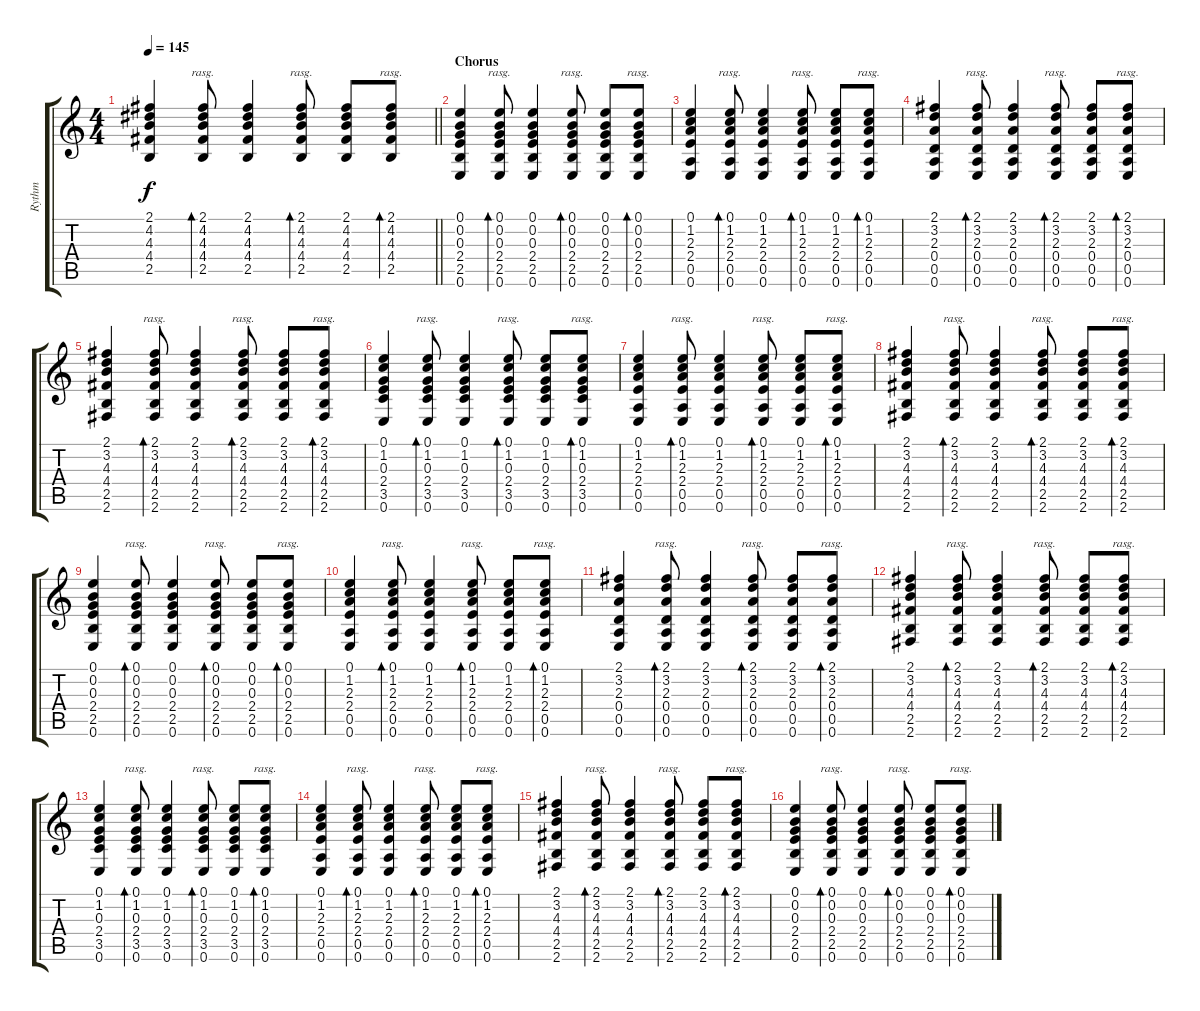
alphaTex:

\track ("Rythm" "Rythm") {instrument acousticguitarsteel}
\staff {score tabs}
\tuning (E4 B3 G3 D3 A2 E2) {hide}
\ts (4 4)
\tempo 145
\clef g2
\barLineRight lightlight
\ks c
(2.1 4.2 4.3 4.4 2.5).4{dy f} (2.1 4.2 4.3 4.4 2.5).8{bd 30 rasg ii} (2.1 4.2 4.3 4.4 2.5).4 (2.1 4.2 4.3 4.4 2.5).8{bd 30 rasg ii} (2.1 4.2 4.3 4.4 2.5).8 (2.1 4.2 4.3 4.4 2.5).8{bd 30 rasg ii} |
\section ("" "Chorus")
(0.1 0.2 0.3 2.4 2.5 0.6).4 (0.1 0.2 0.3 2.4 2.5 0.6).8{bd 30 rasg ii} (0.1 0.2 0.3 2.4 2.5 0.6).4 (0.1 0.2 0.3 2.4 2.5 0.6).8{bd 30 rasg ii} (0.1 0.2 0.3 2.4 2.5 0.6).8 (0.1 0.2 0.3 2.4 2.5 0.6).8{bd 30 rasg ii} |
(0.1 1.2 2.3 2.4 0.5 0.6).4 (0.1 1.2 2.3 2.4 0.5 0.6).8{bd 30 rasg ii} (0.1 1.2 2.3 2.4 0.5 0.6).4 (0.1 1.2 2.3 2.4 0.5 0.6).8{bd 30 rasg ii} (0.1 1.2 2.3 2.4 0.5 0.6).8 (0.1 1.2 2.3 2.4 0.5 0.6).8{bd 30 rasg ii} |
(2.1 3.2 2.3 0.4 0.5 0.6).4 (2.1 3.2 2.3 0.4 0.5 0.6).8{bd 30 rasg ii} (2.1 3.2 2.3 0.4 0.5 0.6).4 (2.1 3.2 2.3 0.4 0.5 0.6).8{bd 30 rasg ii} (2.1 3.2 2.3 0.4 0.5 0.6).8 (2.1 3.2 2.3 0.4 0.5 0.6).8{bd 30 rasg ii} |
(2.1 3.2 4.3 4.4 2.5 2.6).4 (2.1 3.2 4.3 4.4 2.5 2.6).8{bd 30 rasg ii} (2.1 3.2 4.3 4.4 2.5 2.6).4 (2.1 3.2 4.3 4.4 2.5 2.6).8{bd 30 rasg ii} (2.1 3.2 4.3 4.4 2.5 2.6).8 (2.1 3.2 4.3 4.4 2.5 2.6).8{bd 30 rasg ii} |
(0.1 1.2 0.3 2.4 3.5 0.6).4 (0.1 1.2 0.3 2.4 3.5 0.6).8{bd 30 rasg ii} (0.1 1.2 0.3 2.4 3.5 0.6).4 (0.1 1.2 0.3 2.4 3.5 0.6).8{bd 30 rasg ii} (0.1 1.2 0.3 2.4 3.5 0.6).8 (0.1 1.2 0.3 2.4 3.5 0.6).8{bd 30 rasg ii} |
(0.1 1.2 2.3 2.4 0.5 0.6).4 (0.1 1.2 2.3 2.4 0.5 0.6).8{bd 30 rasg ii} (0.1 1.2 2.3 2.4 0.5 0.6).4 (0.1 1.2 2.3 2.4 0.5 0.6).8{bd 30 rasg ii} (0.1 1.2 2.3 2.4 0.5 0.6).8 (0.1 1.2 2.3 2.4 0.5 0.6).8{bd 30 rasg ii} |
(2.1 3.2 4.3 4.4 2.5 2.6).4 (2.1 3.2 4.3 4.4 2.5 2.6).8{bd 30 rasg ii} (2.1 3.2 4.3 4.4 2.5 2.6).4 (2.1 3.2 4.3 4.4 2.5 2.6).8{bd 30 rasg ii} (2.1 3.2 4.3 4.4 2.5 2.6).8 (2.1 3.2 4.3 4.4 2.5 2.6).8{bd 30 rasg ii} |
(0.1 0.2 0.3 2.4 2.5 0.6).4 (0.1 0.2 0.3 2.4 2.5 0.6).8{bd 30 rasg ii} (0.1 0.2 0.3 2.4 2.5 0.6).4 (0.1 0.2 0.3 2.4 2.5 0.6).8{bd 30 rasg ii} (0.1 0.2 0.3 2.4 2.5 0.6).8 (0.1 0.2 0.3 2.4 2.5 0.6).8{bd 30 rasg ii} |
(0.1 1.2 2.3 2.4 0.5 0.6).4 (0.1 1.2 2.3 2.4 0.5 0.6).8{bd 30 rasg ii} (0.1 1.2 2.3 2.4 0.5 0.6).4 (0.1 1.2 2.3 2.4 0.5 0.6).8{bd 30 rasg ii} (0.1 1.2 2.3 2.4 0.5 0.6).8 (0.1 1.2 2.3 2.4 0.5 0.6).8{bd 30 rasg ii} |
(2.1 3.2 2.3 0.4 0.5 0.6).4 (2.1 3.2 2.3 0.4 0.5 0.6).8{bd 30 rasg ii} (2.1 3.2 2.3 0.4 0.5 0.6).4 (2.1 3.2 2.3 0.4 0.5 0.6).8{bd 30 rasg ii} (2.1 3.2 2.3 0.4 0.5 0.6).8 (2.1 3.2 2.3 0.4 0.5 0.6).8{bd 30 rasg ii} |
(2.1 3.2 4.3 4.4 2.5 2.6).4 (2.1 3.2 4.3 4.4 2.5 2.6).8{bd 30 rasg ii} (2.1 3.2 4.3 4.4 2.5 2.6).4 (2.1 3.2 4.3 4.4 2.5 2.6).8{bd 30 rasg ii} (2.1 3.2 4.3 4.4 2.5 2.6).8 (2.1 3.2 4.3 4.4 2.5 2.6).8{bd 30 rasg ii} |
(0.1 1.2 0.3 2.4 3.5 0.6).4 (0.1 1.2 0.3 2.4 3.5 0.6).8{bd 30 rasg ii} (0.1 1.2 0.3 2.4 3.5 0.6).4 (0.1 1.2 0.3 2.4 3.5 0.6).8{bd 30 rasg ii} (0.1 1.2 0.3 2.4 3.5 0.6).8 (0.1 1.2 0.3 2.4 3.5 0.6).8{bd 30 rasg ii} |
(0.1 1.2 2.3 2.4 0.5 0.6).4 (0.1 1.2 2.3 2.4 0.5 0.6).8{bd 30 rasg ii} (0.1 1.2 2.3 2.4 0.5 0.6).4 (0.1 1.2 2.3 2.4 0.5 0.6).8{bd 30 rasg ii} (0.1 1.2 2.3 2.4 0.5 0.6).8 (0.1 1.2 2.3 2.4 0.5 0.6).8{bd 30 rasg ii} |
(2.1 3.2 4.3 4.4 2.5 2.6).4 (2.1 3.2 4.3 4.4 2.5 2.6).8{bd 30 rasg ii} (2.1 3.2 4.3 4.4 2.5 2.6).4 (2.1 3.2 4.3 4.4 2.5 2.6).8{bd 30 rasg ii} (2.1 3.2 4.3 4.4 2.5 2.6).8 (2.1 3.2 4.3 4.4 2.5 2.6).8{bd 30 rasg ii} |
(0.1 0.2 0.3 2.4 2.5 0.6).4 (0.1 0.2 0.3 2.4 2.5 0.6).8{bd 30 rasg ii} (0.1 0.2 0.3 2.4 2.5 0.6).4 (0.1 0.2 0.3 2.4 2.5 0.6).8{bd 30 rasg ii} (0.1 0.2 0.3 2.4 2.5 0.6).8 (0.1 0.2 0.3 2.4 2.5 0.6).8{bd 30 rasg ii}
